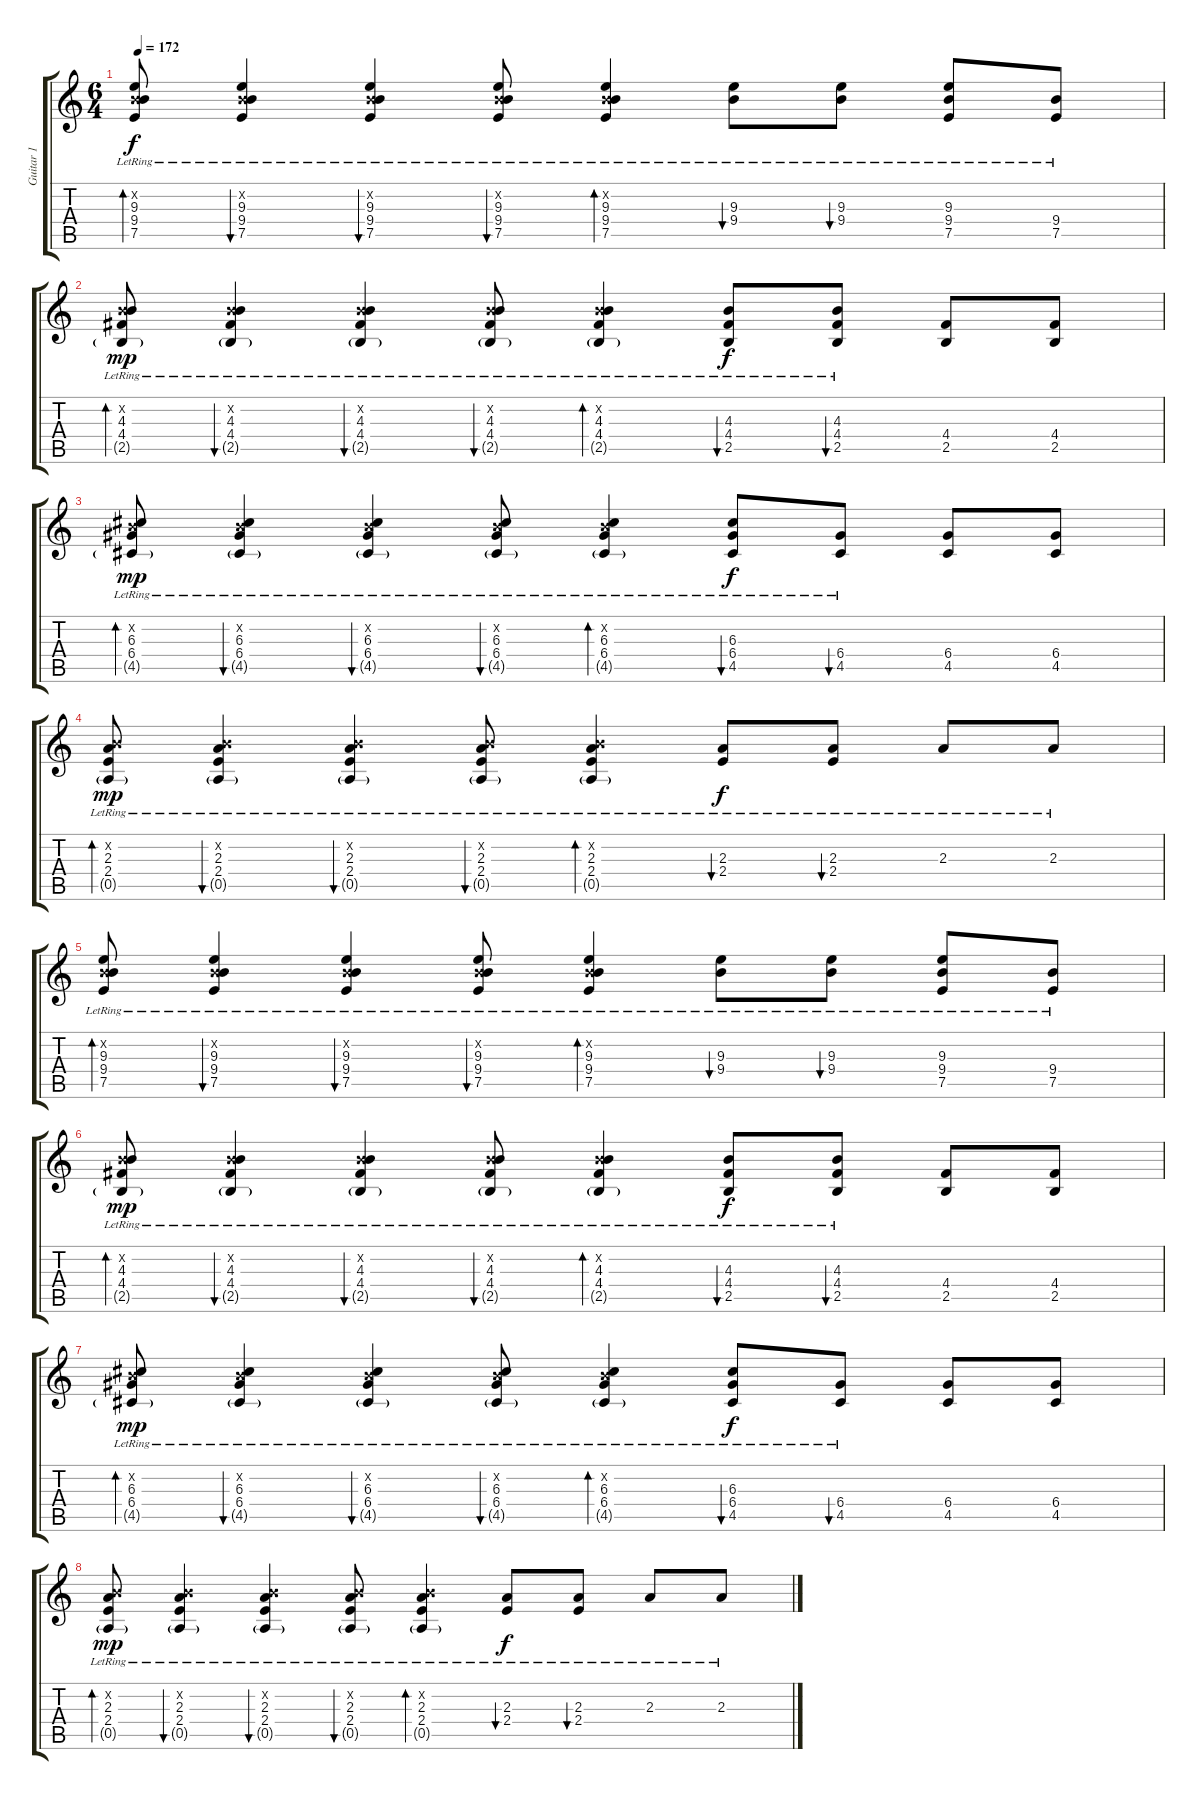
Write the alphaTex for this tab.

\track ("Guitar 1" "Guitar 1") {instrument acousticguitarsteel}
\staff {score tabs}
\tuning (E4 B3 G3 D3 A2 E2) {hide}
\ts (6 4)
\tempo 172
\clef g2
\ks c
(0.2{x} 9.3{lr} 9.4{lr} 7.5{lr}).8{bd 60 dy f} (0.2{x} 9.3{lr} 9.4{lr} 7.5{lr}).4{bu 60} (0.2{x} 9.3{lr} 9.4{lr} 7.5{lr}).4{bu 60} (0.2{x} 9.3{lr} 9.4{lr} 7.5{lr}).8{bu 60} (0.2{x} 9.3{lr} 9.4{lr} 7.5{lr}).4{bd 60} (9.3{lr} 9.4{lr}).8{bu 120 volume 6} (9.3{lr} 9.4{lr}).8{bu 120} (9.3{lr} 9.4 7.5).8 (9.4{lr} 7.5).8 |
(0.2{x} 4.3{lr} 4.4{lr} 2.5{g lr}).8{bd 60 dy mp volume 9} (0.2{x} 4.3{lr} 4.4{lr} 2.5{g lr}).4{bu 60} (0.2{x} 4.3{lr} 4.4{lr} 2.5{g lr}).4{bu 60} (0.2{x} 4.3{lr} 4.4{lr} 2.5{g lr}).8{bu 60} (0.2{x} 4.3{lr} 4.4{lr} 2.5{g lr}).4{bd 60} (4.3{lr} 4.4{lr} 2.5).8{bu 120 dy f volume 6} (4.3{lr} 4.4{lr} 2.5).8{bu 120} (4.4 2.5).8 (4.4 2.5).8 |
(0.2{x} 6.3{lr} 6.4{lr} 4.5{g lr}).8{bd 60 dy mp volume 9} (0.2{x} 6.3{lr} 6.4{lr} 4.5{g lr}).4{bu 60} (0.2{x} 6.3{lr} 6.4{lr} 4.5{g lr}).4{bu 60} (0.2{x} 6.3{lr} 6.4{lr} 4.5{g lr}).8{bu 60} (0.2{x} 6.3{lr} 6.4{lr} 4.5{g lr}).4{bd 60} (6.3{lr} 6.4{lr} 4.5).8{bu 120 dy f volume 6} (6.4{lr} 4.5).8{bu 120} (6.4 4.5).8 (6.4 4.5).8 |
(0.2{x} 2.3{lr} 2.4{lr} 0.5{g lr}).8{bd 60 dy mp volume 9} (0.2{x} 2.3{lr} 2.4{lr} 0.5{g lr}).4{bu 60} (0.2{x} 2.3{lr} 2.4{lr} 0.5{g lr}).4{bu 60} (0.2{x} 2.3{lr} 2.4{lr} 0.5{g lr}).8{bu 60} (0.2{x} 2.3{lr} 2.4{lr} 0.5{g lr}).4{bd 60} (2.3{lr} 2.4{lr}).8{bu 120 dy f volume 6} (2.3{lr} 2.4{lr}).8{bu 120} 2.3{lr}.8 2.3{lr}.8 |
(0.2{x} 9.3{lr} 9.4{lr} 7.5{lr}).8{bd 60} (0.2{x} 9.3{lr} 9.4{lr} 7.5{lr}).4{bu 60} (0.2{x} 9.3{lr} 9.4{lr} 7.5{lr}).4{bu 60} (0.2{x} 9.3{lr} 9.4{lr} 7.5{lr}).8{bu 60} (0.2{x} 9.3{lr} 9.4{lr} 7.5{lr}).4{bd 60} (9.3{lr} 9.4{lr}).8{bu 120 volume 6} (9.3{lr} 9.4{lr}).8{bu 120} (9.3{lr} 9.4 7.5).8 (9.4{lr} 7.5).8 |
(0.2{x} 4.3{lr} 4.4{lr} 2.5{g lr}).8{bd 60 dy mp volume 9} (0.2{x} 4.3{lr} 4.4{lr} 2.5{g lr}).4{bu 60} (0.2{x} 4.3{lr} 4.4{lr} 2.5{g lr}).4{bu 60} (0.2{x} 4.3{lr} 4.4{lr} 2.5{g lr}).8{bu 60} (0.2{x} 4.3{lr} 4.4{lr} 2.5{g lr}).4{bd 60} (4.3{lr} 4.4{lr} 2.5).8{bu 120 dy f volume 6} (4.3{lr} 4.4{lr} 2.5).8{bu 120} (4.4 2.5).8 (4.4 2.5).8 |
(0.2{x} 6.3{lr} 6.4{lr} 4.5{g lr}).8{bd 60 dy mp volume 9} (0.2{x} 6.3{lr} 6.4{lr} 4.5{g lr}).4{bu 60} (0.2{x} 6.3{lr} 6.4{lr} 4.5{g lr}).4{bu 60} (0.2{x} 6.3{lr} 6.4{lr} 4.5{g lr}).8{bu 60} (0.2{x} 6.3{lr} 6.4{lr} 4.5{g lr}).4{bd 60} (6.3{lr} 6.4{lr} 4.5).8{bu 120 dy f volume 6} (6.4{lr} 4.5).8{bu 120} (6.4 4.5).8 (6.4 4.5).8 |
(0.2{x} 2.3{lr} 2.4{lr} 0.5{g lr}).8{bd 60 dy mp volume 9} (0.2{x} 2.3{lr} 2.4{lr} 0.5{g lr}).4{bu 60} (0.2{x} 2.3{lr} 2.4{lr} 0.5{g lr}).4{bu 60} (0.2{x} 2.3{lr} 2.4{lr} 0.5{g lr}).8{bu 60} (0.2{x} 2.3{lr} 2.4{lr} 0.5{g lr}).4{bd 60} (2.3{lr} 2.4{lr}).8{bu 120 dy f volume 6} (2.3{lr} 2.4{lr}).8{bu 120} 2.3{lr}.8 2.3{lr}.8
